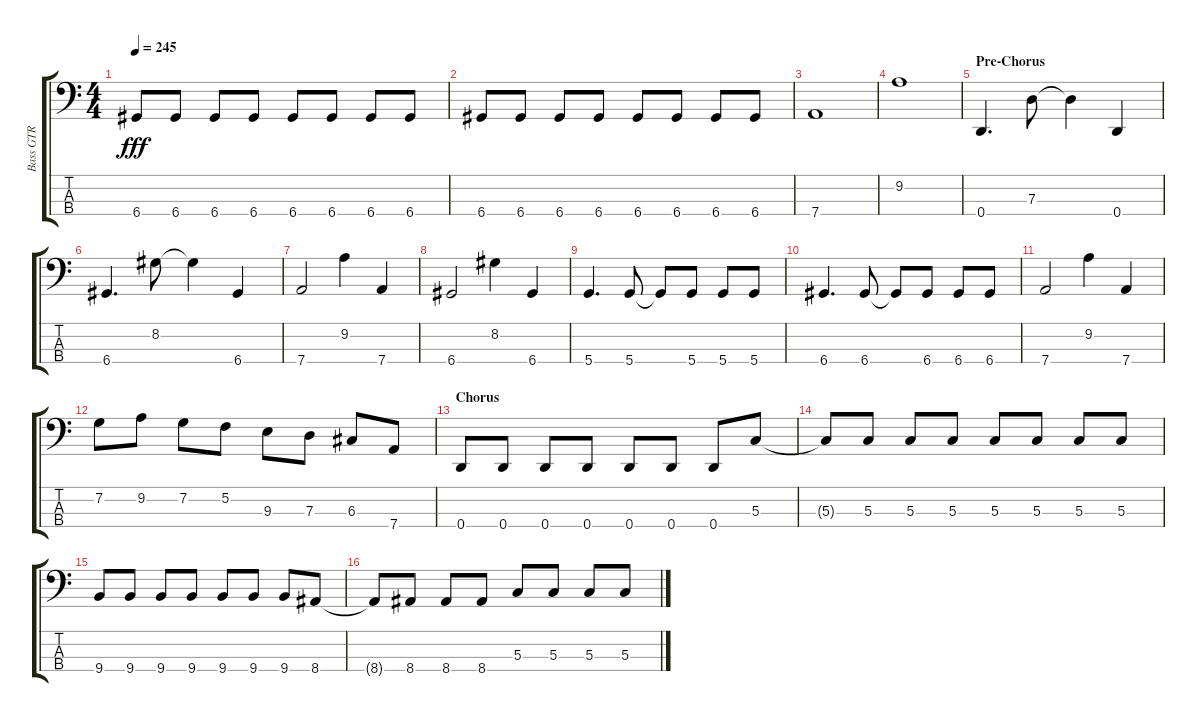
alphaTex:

\track ("Bass GTR" "Bass GTR") {instrument electricbassfinger}
\staff {score tabs}
\tuning (F2 C2 G1 D1) {hide}
\ts (4 4)
\tempo 245
\clef f4
\ks aminor
6.4.8{dy fff} 6.4.8 6.4.8 6.4.8 6.4.8 6.4.8 6.4.8 6.4.8 |
6.4.8 6.4.8 6.4.8 6.4.8 6.4.8 6.4.8 6.4.8 6.4.8 |
7.4.1 |
9.2.1 |
\section ("" "Pre-Chorus")
0.4.4{d} 7.3.8 7.3{t}.4 0.4.4 |
6.4.4{d} 8.2.8 8.2{t}.4 6.4.4 |
7.4.2 9.2.4 7.4.4 |
6.4.2 8.2.4 6.4.4 |
5.4.4{d} 5.4.8 5.4{t}.8 5.4.8 5.4.8 5.4.8 |
6.4.4{d} 6.4.8 6.4{t}.8 6.4.8 6.4.8 6.4.8 |
7.4.2 9.2.4 7.4.4 |
7.2.8 9.2.8 7.2.8 5.2.8 9.3.8 7.3.8 6.3.8 7.4.8 |
\section ("" "Chorus")
0.4.8 0.4.8 0.4.8 0.4.8 0.4.8 0.4.8 0.4.8 5.3.8 |
5.3{t}.8 5.3.8 5.3.8 5.3.8 5.3.8 5.3.8 5.3.8 5.3.8 |
9.4.8 9.4.8 9.4.8 9.4.8 9.4.8 9.4.8 9.4.8 8.4.8 |
8.4{t}.8 8.4.8 8.4.8 8.4.8 5.3.8 5.3.8 5.3.8 5.3.8
